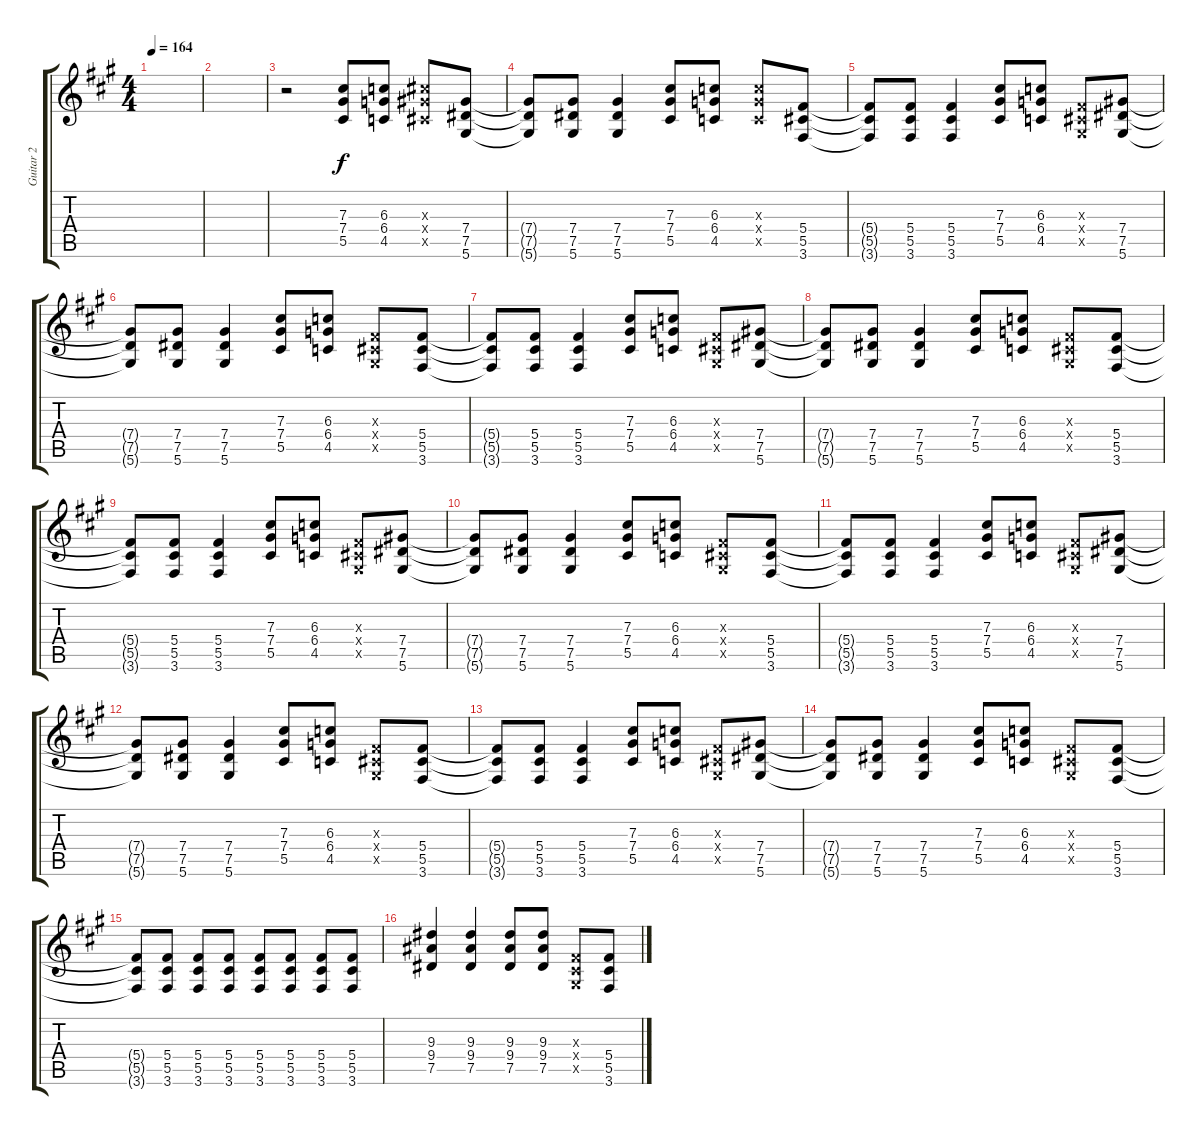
\track ("Guitar 2" "Guitar 2") {instrument distortionguitar}
\staff {score tabs}
\tuning (Eb4 Bb3 Gb3 Db3 Ab2 Eb2) {hide}
\ts (4 4)
\tempo 164
\clef g2
\ks a
|
|
r.2 (7.3 7.4 5.5).8 (6.3 6.4 4.5).8 (7.3{x} 7.4{x} 5.5{x}).8 (7.4 7.5 5.6).8 |
(7.4{t} 7.5{t} 5.6{t}).8 (7.4 7.5 5.6).8 (7.4 7.5 5.6).4 (7.3 7.4 5.5).8 (6.3 6.4 4.5).8 (6.3{x} 6.4{x} 4.5{x}).8 (5.4 5.5 3.6).8 |
(5.4{t} 5.5{t} 3.6{t}).8 (5.4 5.5 3.6).8 (5.4 5.5 3.6).4 (7.3 7.4 5.5).8 (6.3 6.4 4.5).8 (0.3{x} 0.4{x} 0.5{x}).8 (7.4 7.5 5.6).8 |
(7.4{t} 7.5{t} 5.6{t}).8 (7.4 7.5 5.6).8 (7.4 7.5 5.6).4 (7.3 7.4 5.5).8 (6.3 6.4 4.5).8 (0.3{x} 0.4{x} 0.5{x}).8 (5.4 5.5 3.6).8 |
(5.4{t} 5.5{t} 3.6{t}).8 (5.4 5.5 3.6).8 (5.4 5.5 3.6).4 (7.3 7.4 5.5).8 (6.3 6.4 4.5).8 (0.3{x} 0.4{x} 0.5{x}).8 (7.4 7.5 5.6).8 |
(7.4{t} 7.5{t} 5.6{t}).8 (7.4 7.5 5.6).8 (7.4 7.5 5.6).4 (7.3 7.4 5.5).8 (6.3 6.4 4.5).8 (0.3{x} 0.4{x} 0.5{x}).8 (5.4 5.5 3.6).8 |
(5.4{t} 5.5{t} 3.6{t}).8 (5.4 5.5 3.6).8 (5.4 5.5 3.6).4 (7.3 7.4 5.5).8 (6.3 6.4 4.5).8 (0.3{x} 0.4{x} 0.5{x}).8 (7.4 7.5 5.6).8 |
(7.4{t} 7.5{t} 5.6{t}).8 (7.4 7.5 5.6).8 (7.4 7.5 5.6).4 (7.3 7.4 5.5).8 (6.3 6.4 4.5).8 (0.3{x} 0.4{x} 0.5{x}).8 (5.4 5.5 3.6).8 |
(5.4{t} 5.5{t} 3.6{t}).8 (5.4 5.5 3.6).8 (5.4 5.5 3.6).4 (7.3 7.4 5.5).8 (6.3 6.4 4.5).8 (0.3{x} 0.4{x} 0.5{x}).8 (7.4 7.5 5.6).8 |
(7.4{t} 7.5{t} 5.6{t}).8 (7.4 7.5 5.6).8 (7.4 7.5 5.6).4 (7.3 7.4 5.5).8 (6.3 6.4 4.5).8 (0.3{x} 0.4{x} 0.5{x}).8 (5.4 5.5 3.6).8 |
(5.4{t} 5.5{t} 3.6{t}).8 (5.4 5.5 3.6).8 (5.4 5.5 3.6).4 (7.3 7.4 5.5).8 (6.3 6.4 4.5).8 (0.3{x} 0.4{x} 0.5{x}).8 (7.4 7.5 5.6).8 |
(7.4{t} 7.5{t} 5.6{t}).8 (7.4 7.5 5.6).8 (7.4 7.5 5.6).4 (7.3 7.4 5.5).8 (6.3 6.4 4.5).8 (0.3{x} 0.4{x} 0.5{x}).8 (5.4 5.5 3.6).8 |
(5.4{t} 5.5{t} 3.6{t}).8 (5.4 5.5 3.6).8 (5.4 5.5 3.6).8 (5.4 5.5 3.6).8 (5.4 5.5 3.6).8 (5.4 5.5 3.6).8 (5.4 5.5 3.6).8 (5.4 5.5 3.6).8 |
(9.3 9.4 7.5).4 (9.3 9.4 7.5).4 (9.3 9.4 7.5).8 (9.3 9.4 7.5).8 (0.3{x} 0.4{x} 0.5{x}).8 (5.4 5.5 3.6).8
